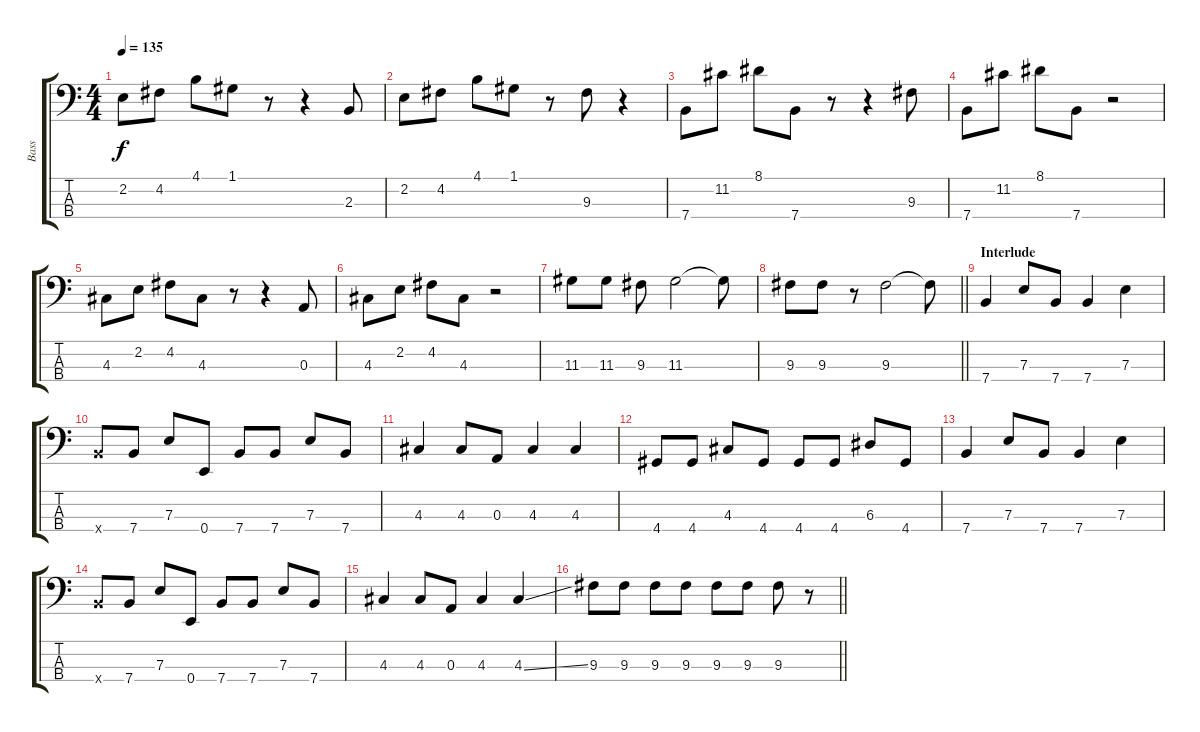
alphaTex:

\track ("Bass" "Bass") {instrument electricbassfinger}
\staff {score tabs}
\tuning (G2 D2 A1 E1) {hide}
\ts (4 4)
\tempo 135
\clef f4
\ks c
2.2.8{dy f} 4.2.8 4.1.8 1.1.8 r.8 r.4 2.3.8 |
2.2.8 4.2.8 4.1.8 1.1.8 r.8 9.3.8 r.4 |
7.4.8 11.2.8 8.1.8 7.4.8 r.8 r.4 9.3.8 |
7.4.8 11.2.8 8.1.8 7.4.8 r.2 |
4.3.8 2.2.8 4.2.8 4.3.8 r.8 r.4 0.3.8 |
4.3.8 2.2.8 4.2.8 4.3.8 r.2 |
11.3.8 11.3.8 9.3.8 11.3.2 11.3{t}.8 |
\barLineRight lightlight
9.3.8 9.3.8 r.8 9.3.2 9.3{t}.8 |
\section ("" "Interlude")
7.4.4 7.3.8 7.4.8 7.4.4 7.3.4 |
7.4{x}.8 7.4.8 7.3.8 0.4.8 7.4.8 7.4.8 7.3.8 7.4.8 |
4.3.4 4.3.8 0.3.8 4.3.4 4.3.4 |
4.4.8 4.4.8 4.3.8 4.4.8 4.4.8 4.4.8 6.3.8 4.4.8 |
7.4.4 7.3.8 7.4.8 7.4.4 7.3.4 |
7.4{x}.8 7.4.8 7.3.8 0.4.8 7.4.8 7.4.8 7.3.8 7.4.8 |
4.3.4 4.3.8 0.3.8 4.3.4 4.3{ss}.4 |
\barLineRight lightlight
9.3.8 9.3.8 9.3.8 9.3.8 9.3.8 9.3.8 9.3.8 r.8
